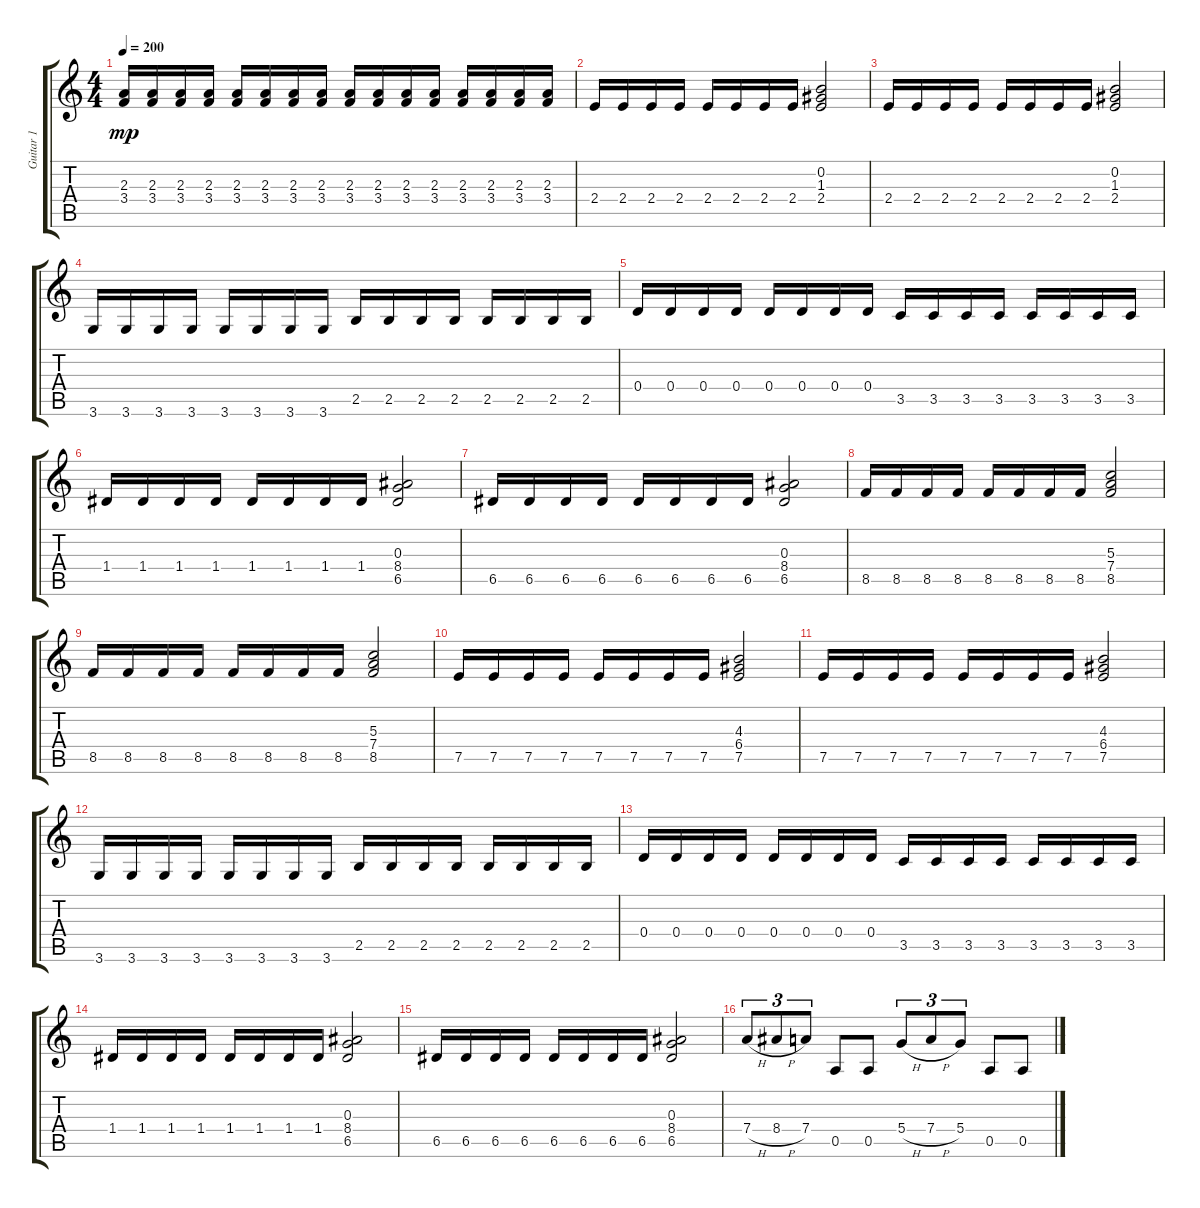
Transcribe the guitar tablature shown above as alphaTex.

\track ("Guitar 1" "Guitar 1") {instrument distortionguitar}
\staff {score tabs}
\tuning (E4 B3 G3 D3 A2 E2) {hide}
\ts (4 4)
\tempo 200
\clef g2
\ks c
(2.3 3.4).16{dy mp} (2.3 3.4).16 (2.3 3.4).16 (2.3 3.4).16 (2.3 3.4).16 (2.3 3.4).16 (2.3 3.4).16 (2.3 3.4).16 (2.3 3.4).16 (2.3 3.4).16 (2.3 3.4).16 (2.3 3.4).16 (2.3 3.4).16 (2.3 3.4).16 (2.3 3.4).16 (2.3 3.4).16 |
2.4.16 2.4.16 2.4.16 2.4.16 2.4.16 2.4.16 2.4.16 2.4.16 (0.2 1.3 2.4).2 |
2.4.16 2.4.16 2.4.16 2.4.16 2.4.16 2.4.16 2.4.16 2.4.16 (0.2 1.3 2.4).2 |
3.6.16 3.6.16 3.6.16 3.6.16 3.6.16 3.6.16 3.6.16 3.6.16 2.5.16 2.5.16 2.5.16 2.5.16 2.5.16 2.5.16 2.5.16 2.5.16 |
0.4.16 0.4.16 0.4.16 0.4.16 0.4.16 0.4.16 0.4.16 0.4.16 3.5.16 3.5.16 3.5.16 3.5.16 3.5.16 3.5.16 3.5.16 3.5.16 |
1.4.16 1.4.16 1.4.16 1.4.16 1.4.16 1.4.16 1.4.16 1.4.16 (0.3 8.4 6.5).2 |
6.5.16 6.5.16 6.5.16 6.5.16 6.5.16 6.5.16 6.5.16 6.5.16 (0.3 8.4 6.5).2 |
8.5.16 8.5.16 8.5.16 8.5.16 8.5.16 8.5.16 8.5.16 8.5.16 (5.3 7.4 8.5).2 |
8.5.16 8.5.16 8.5.16 8.5.16 8.5.16 8.5.16 8.5.16 8.5.16 (5.3 7.4 8.5).2 |
7.5.16 7.5.16 7.5.16 7.5.16 7.5.16 7.5.16 7.5.16 7.5.16 (4.3 6.4 7.5).2 |
7.5.16 7.5.16 7.5.16 7.5.16 7.5.16 7.5.16 7.5.16 7.5.16 (4.3 6.4 7.5).2 |
3.6.16 3.6.16 3.6.16 3.6.16 3.6.16 3.6.16 3.6.16 3.6.16 2.5.16 2.5.16 2.5.16 2.5.16 2.5.16 2.5.16 2.5.16 2.5.16 |
0.4.16 0.4.16 0.4.16 0.4.16 0.4.16 0.4.16 0.4.16 0.4.16 3.5.16 3.5.16 3.5.16 3.5.16 3.5.16 3.5.16 3.5.16 3.5.16 |
1.4.16 1.4.16 1.4.16 1.4.16 1.4.16 1.4.16 1.4.16 1.4.16 (0.3 8.4 6.5).2 |
6.5.16 6.5.16 6.5.16 6.5.16 6.5.16 6.5.16 6.5.16 6.5.16 (0.3 8.4 6.5).2 |
7.4{h}.8{tu (3 2)} 8.4{h}.8{tu (3 2)} 7.4.8{tu (3 2)} 0.5.8 0.5.8 5.4{h}.8{tu (3 2)} 7.4{h}.8{tu (3 2)} 5.4.8{tu (3 2)} 0.5.8 0.5.8
